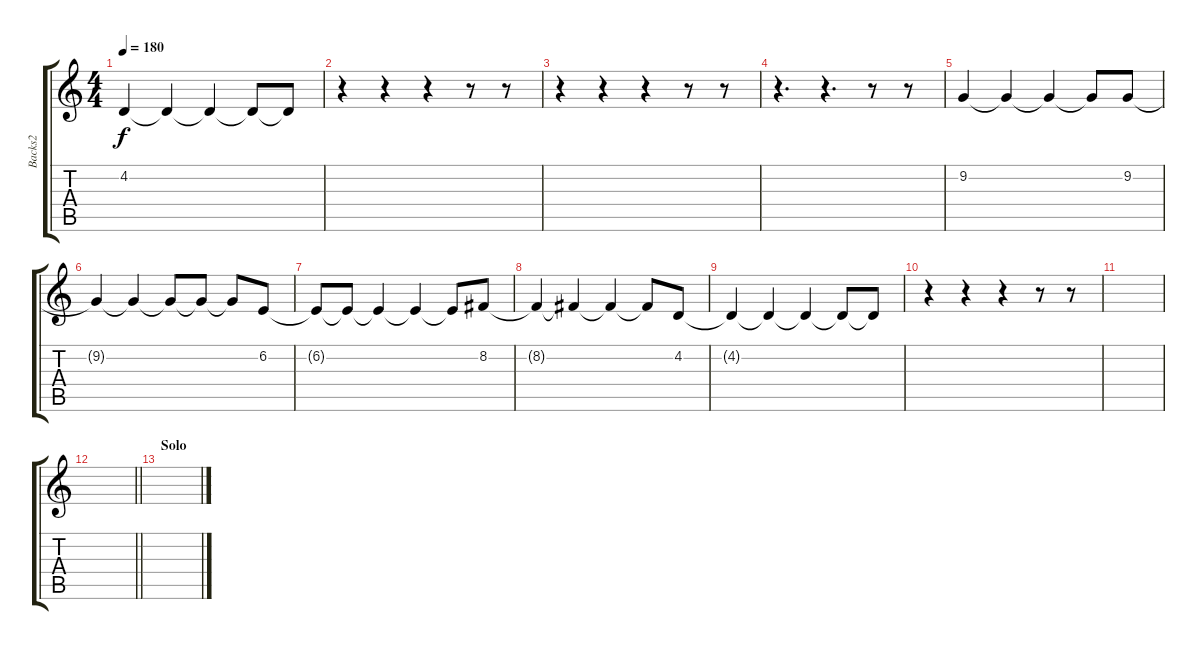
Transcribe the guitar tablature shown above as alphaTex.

\track ("Backs2" "Backs2") {instrument voiceoohs}
\staff {score tabs}
\tuning (Eb4 Bb3 Gb3 Db3 Ab2 Eb2) {hide}
\ts (4 4)
\tempo 180
\clef g2
\ks c
4.2{t}.4{dy f} 4.2{t}.4 4.2{t}.4 4.2{t}.8 4.2{t}.8 |
r.4 r.4 r.4 r.8 r.8 |
r.4 r.4 r.4 r.8 r.8 |
r.4{d} r.4{d} r.8 r.8 |
9.2.4 9.2{t}.4 9.2{t}.4 9.2{t}.8 9.2.8 |
9.2{t}.4 9.2{t}.4 9.2{t}.8 9.2{t}.8 9.2{t}.8 6.2.8 |
6.2{t}.8 6.2{t}.8 6.2{t}.4 6.2{t}.4 6.2{t}.8 8.2.8 |
8.2{t}.4 8.2{t}.4 8.2{t}.4 8.2{t}.8 4.2.8 |
4.2{t}.4 4.2{t}.4 4.2{t}.4 4.2{t}.8 4.2{t}.8 |
r.4 r.4 r.4 r.8 r.8 |
|
\barLineRight lightlight
|
\section ("" "Solo")
